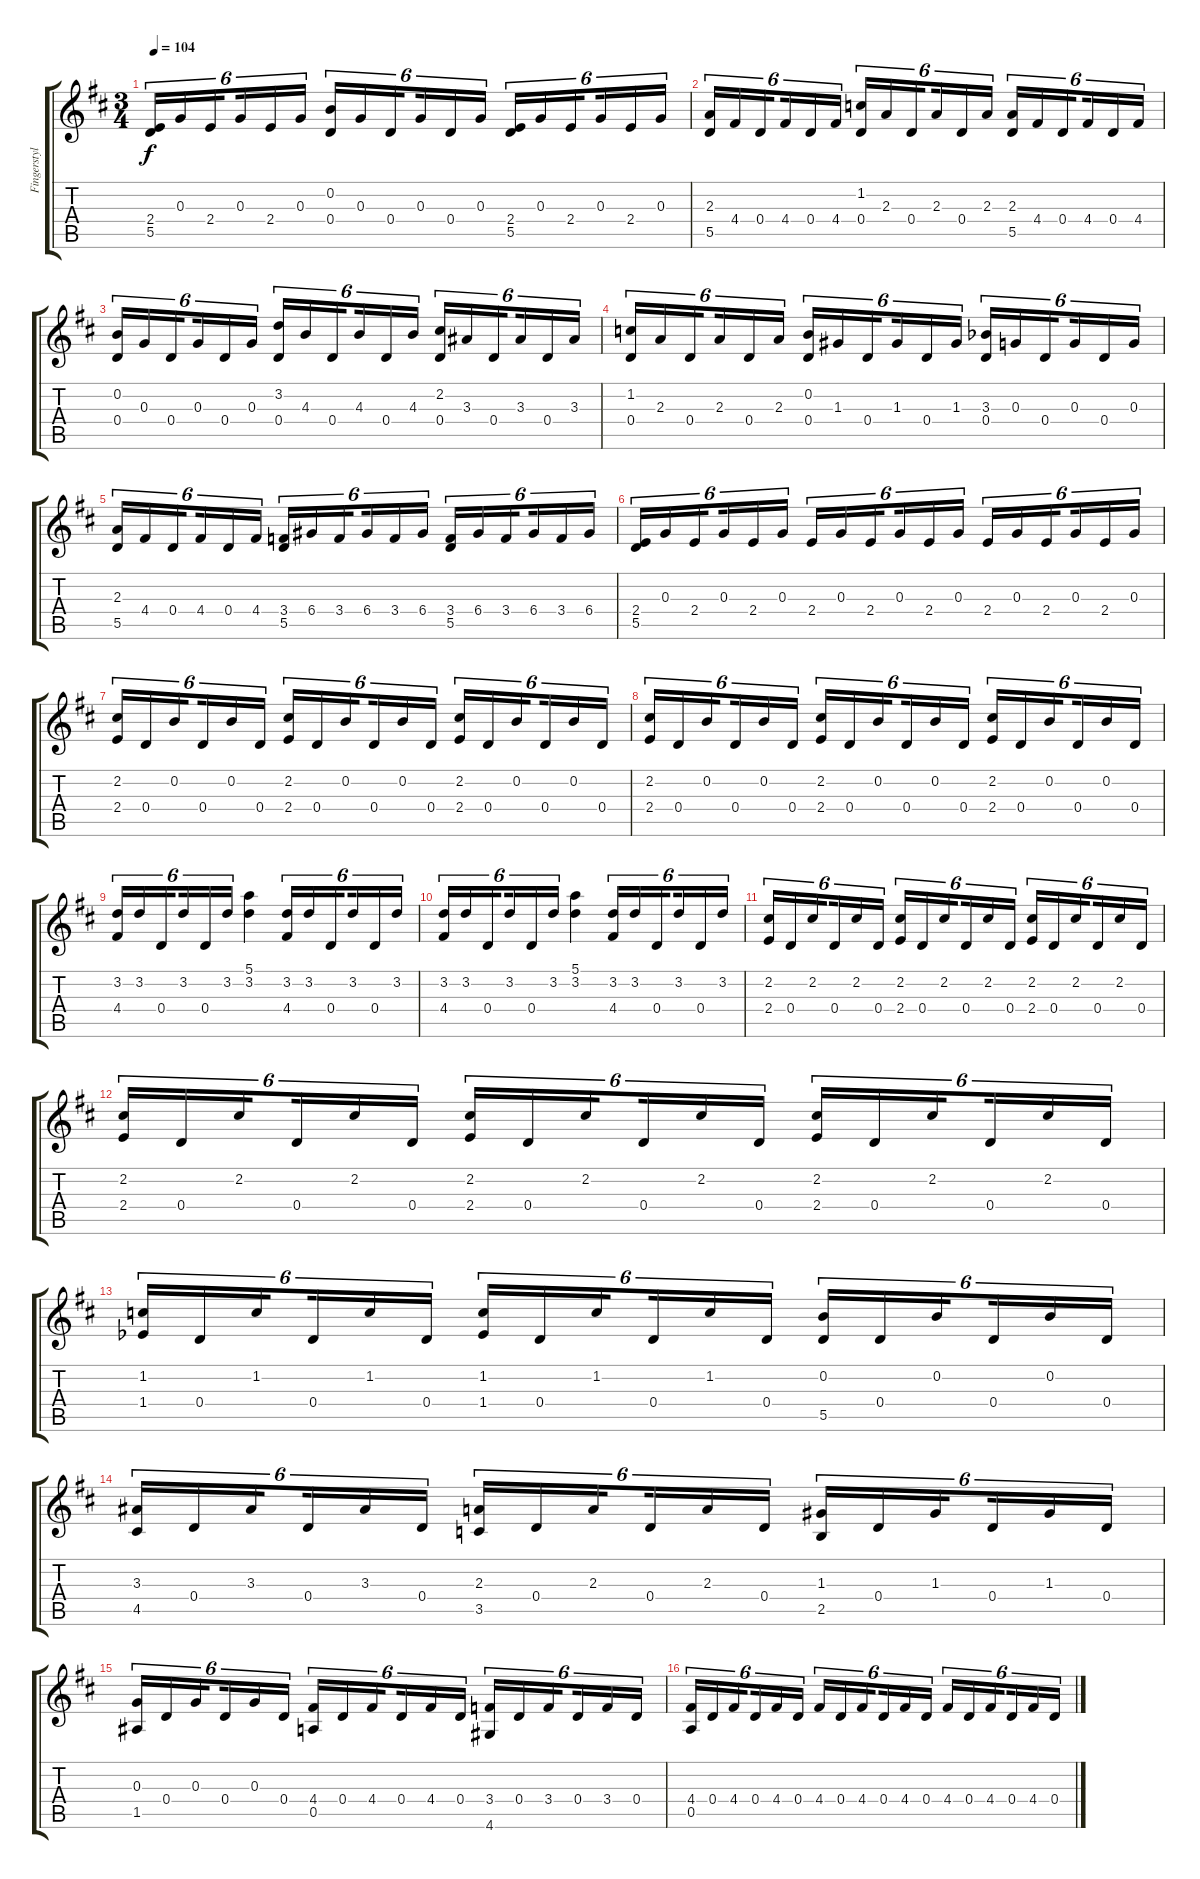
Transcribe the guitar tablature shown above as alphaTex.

\track ("Fingerstyle guitar" "Fingerstyl") {instrument acousticguitarnylon}
\staff {score tabs}
\tuning (E4 B3 G3 D3 A2 E2) {hide}
\ts (3 4)
\tempo 104
\clef g2
\ks d
(2.4 5.5).16{tu (6 4) dy f} 0.3.16{tu (6 4)} 2.4.16{tu (6 4) beam splitsecondary} 0.3.16{tu (6 4)} 2.4.16{tu (6 4)} 0.3.16{tu (6 4)} (0.2 0.4).16{tu (6 4)} 0.3.16{tu (6 4)} 0.4.16{tu (6 4) beam splitsecondary} 0.3.16{tu (6 4)} 0.4.16{tu (6 4)} 0.3.16{tu (6 4)} (2.4 5.5).16{tu (6 4)} 0.3.16{tu (6 4)} 2.4.16{tu (6 4) beam splitsecondary} 0.3.16{tu (6 4)} 2.4.16{tu (6 4)} 0.3.16{tu (6 4)} |
(2.3 5.5).16{tu (6 4)} 4.4.16{tu (6 4)} 0.4.16{tu (6 4) beam splitsecondary} 4.4.16{tu (6 4)} 0.4.16{tu (6 4)} 4.4.16{tu (6 4)} (1.2 0.4).16{tu (6 4)} 2.3.16{tu (6 4)} 0.4.16{tu (6 4) beam splitsecondary} 2.3.16{tu (6 4)} 0.4.16{tu (6 4)} 2.3.16{tu (6 4)} (2.3 5.5).16{tu (6 4)} 4.4.16{tu (6 4)} 0.4.16{tu (6 4) beam splitsecondary} 4.4.16{tu (6 4)} 0.4.16{tu (6 4)} 4.4.16{tu (6 4)} |
(0.2 0.4).16{tu (6 4)} 0.3.16{tu (6 4)} 0.4.16{tu (6 4) beam splitsecondary} 0.3.16{tu (6 4)} 0.4.16{tu (6 4)} 0.3.16{tu (6 4)} (3.2 0.4).16{tu (6 4)} 4.3.16{tu (6 4)} 0.4.16{tu (6 4) beam splitsecondary} 4.3.16{tu (6 4)} 0.4.16{tu (6 4)} 4.3.16{tu (6 4)} (2.2 0.4).16{tu (6 4)} 3.3.16{tu (6 4)} 0.4.16{tu (6 4) beam splitsecondary} 3.3.16{tu (6 4)} 0.4.16{tu (6 4)} 3.3.16{tu (6 4)} |
(1.2 0.4).16{tu (6 4)} 2.3.16{tu (6 4)} 0.4.16{tu (6 4) beam splitsecondary} 2.3.16{tu (6 4)} 0.4.16{tu (6 4)} 2.3.16{tu (6 4)} (0.2 0.4).16{tu (6 4)} 1.3.16{tu (6 4)} 0.4.16{tu (6 4) beam splitsecondary} 1.3.16{tu (6 4)} 0.4.16{tu (6 4)} 1.3.16{tu (6 4)} (3.3{acc b} 0.4).16{tu (6 4)} 0.3.16{tu (6 4)} 0.4.16{tu (6 4) beam splitsecondary} 0.3.16{tu (6 4)} 0.4.16{tu (6 4)} 0.3.16{tu (6 4)} |
(2.3 5.5).16{tu (6 4)} 4.4.16{tu (6 4)} 0.4.16{tu (6 4) beam splitsecondary} 4.4.16{tu (6 4)} 0.4.16{tu (6 4)} 4.4.16{tu (6 4)} (3.4 5.5).16{tu (6 4)} 6.4.16{tu (6 4)} 3.4.16{tu (6 4) beam splitsecondary} 6.4.16{tu (6 4)} 3.4.16{tu (6 4)} 6.4.16{tu (6 4)} (3.4 5.5).16{tu (6 4)} 6.4.16{tu (6 4)} 3.4.16{tu (6 4) beam splitsecondary} 6.4.16{tu (6 4)} 3.4.16{tu (6 4)} 6.4.16{tu (6 4)} |
(2.4 5.5).16{tu (6 4)} 0.3.16{tu (6 4)} 2.4.16{tu (6 4) beam splitsecondary} 0.3.16{tu (6 4)} 2.4.16{tu (6 4)} 0.3.16{tu (6 4)} 2.4.16{tu (6 4)} 0.3.16{tu (6 4)} 2.4.16{tu (6 4) beam splitsecondary} 0.3.16{tu (6 4)} 2.4.16{tu (6 4)} 0.3.16{tu (6 4)} 2.4.16{tu (6 4)} 0.3.16{tu (6 4)} 2.4.16{tu (6 4) beam splitsecondary} 0.3.16{tu (6 4)} 2.4.16{tu (6 4)} 0.3.16{tu (6 4)} |
(2.2 2.4).16{tu (6 4)} 0.4.16{tu (6 4)} 0.2.16{tu (6 4) beam splitsecondary} 0.4.16{tu (6 4)} 0.2.16{tu (6 4)} 0.4.16{tu (6 4)} (2.2 2.4).16{tu (6 4)} 0.4.16{tu (6 4)} 0.2.16{tu (6 4) beam splitsecondary} 0.4.16{tu (6 4)} 0.2.16{tu (6 4)} 0.4.16{tu (6 4)} (2.2 2.4).16{tu (6 4)} 0.4.16{tu (6 4)} 0.2.16{tu (6 4) beam splitsecondary} 0.4.16{tu (6 4)} 0.2.16{tu (6 4)} 0.4.16{tu (6 4)} |
(2.2 2.4).16{tu (6 4)} 0.4.16{tu (6 4)} 0.2.16{tu (6 4) beam splitsecondary} 0.4.16{tu (6 4)} 0.2.16{tu (6 4)} 0.4.16{tu (6 4)} (2.2 2.4).16{tu (6 4)} 0.4.16{tu (6 4)} 0.2.16{tu (6 4) beam splitsecondary} 0.4.16{tu (6 4)} 0.2.16{tu (6 4)} 0.4.16{tu (6 4)} (2.2 2.4).16{tu (6 4)} 0.4.16{tu (6 4)} 0.2.16{tu (6 4) beam splitsecondary} 0.4.16{tu (6 4)} 0.2.16{tu (6 4)} 0.4.16{tu (6 4)} |
(3.2 4.4).16{tu (6 4)} 3.2.16{tu (6 4)} 0.4.16{tu (6 4) beam splitsecondary} 3.2.16{tu (6 4)} 0.4.16{tu (6 4)} 3.2.16{tu (6 4)} (5.1 3.2).4 (3.2 4.4).16{tu (6 4)} 3.2.16{tu (6 4)} 0.4.16{tu (6 4) beam splitsecondary} 3.2.16{tu (6 4)} 0.4.16{tu (6 4)} 3.2.16{tu (6 4)} |
(3.2 4.4).16{tu (6 4)} 3.2.16{tu (6 4)} 0.4.16{tu (6 4) beam splitsecondary} 3.2.16{tu (6 4)} 0.4.16{tu (6 4)} 3.2.16{tu (6 4)} (5.1 3.2).4 (3.2 4.4).16{tu (6 4)} 3.2.16{tu (6 4)} 0.4.16{tu (6 4) beam splitsecondary} 3.2.16{tu (6 4)} 0.4.16{tu (6 4)} 3.2.16{tu (6 4)} |
(2.2 2.4).16{tu (6 4)} 0.4.16{tu (6 4)} 2.2.16{tu (6 4) beam splitsecondary} 0.4.16{tu (6 4)} 2.2.16{tu (6 4)} 0.4.16{tu (6 4)} (2.2 2.4).16{tu (6 4)} 0.4.16{tu (6 4)} 2.2.16{tu (6 4) beam splitsecondary} 0.4.16{tu (6 4)} 2.2.16{tu (6 4)} 0.4.16{tu (6 4)} (2.2 2.4).16{tu (6 4)} 0.4.16{tu (6 4)} 2.2.16{tu (6 4) beam splitsecondary} 0.4.16{tu (6 4)} 2.2.16{tu (6 4)} 0.4.16{tu (6 4)} |
(2.2 2.4).16{tu (6 4)} 0.4.16{tu (6 4)} 2.2.16{tu (6 4) beam splitsecondary} 0.4.16{tu (6 4)} 2.2.16{tu (6 4)} 0.4.16{tu (6 4)} (2.2 2.4).16{tu (6 4)} 0.4.16{tu (6 4)} 2.2.16{tu (6 4) beam splitsecondary} 0.4.16{tu (6 4)} 2.2.16{tu (6 4)} 0.4.16{tu (6 4)} (2.2 2.4).16{tu (6 4)} 0.4.16{tu (6 4)} 2.2.16{tu (6 4) beam splitsecondary} 0.4.16{tu (6 4)} 2.2.16{tu (6 4)} 0.4.16{tu (6 4)} |
(1.2 1.4{acc b}).16{tu (6 4)} 0.4.16{tu (6 4)} 1.2.16{tu (6 4) beam splitsecondary} 0.4.16{tu (6 4)} 1.2.16{tu (6 4)} 0.4.16{tu (6 4)} (1.2 1.4{acc b}).16{tu (6 4)} 0.4.16{tu (6 4)} 1.2.16{tu (6 4) beam splitsecondary} 0.4.16{tu (6 4)} 1.2.16{tu (6 4)} 0.4.16{tu (6 4)} (0.2 5.5).16{tu (6 4)} 0.4.16{tu (6 4)} 0.2.16{tu (6 4) beam splitsecondary} 0.4.16{tu (6 4)} 0.2.16{tu (6 4)} 0.4.16{tu (6 4)} |
(3.3 4.5).16{tu (6 4)} 0.4.16{tu (6 4)} 3.3.16{tu (6 4) beam splitsecondary} 0.4.16{tu (6 4)} 3.3.16{tu (6 4)} 0.4.16{tu (6 4)} (2.3 3.5).16{tu (6 4)} 0.4.16{tu (6 4)} 2.3.16{tu (6 4) beam splitsecondary} 0.4.16{tu (6 4)} 2.3.16{tu (6 4)} 0.4.16{tu (6 4)} (1.3 2.5).16{tu (6 4)} 0.4.16{tu (6 4)} 1.3.16{tu (6 4) beam splitsecondary} 0.4.16{tu (6 4)} 1.3.16{tu (6 4)} 0.4.16{tu (6 4)} |
(0.3 1.5).16{tu (6 4)} 0.4.16{tu (6 4)} 0.3.16{tu (6 4) beam splitsecondary} 0.4.16{tu (6 4)} 0.3.16{tu (6 4)} 0.4.16{tu (6 4)} (4.4 0.5).16{tu (6 4)} 0.4.16{tu (6 4)} 4.4.16{tu (6 4) beam splitsecondary} 0.4.16{tu (6 4)} 4.4.16{tu (6 4)} 0.4.16{tu (6 4)} (3.4 4.6).16{tu (6 4)} 0.4.16{tu (6 4)} 3.4.16{tu (6 4) beam splitsecondary} 0.4.16{tu (6 4)} 3.4.16{tu (6 4)} 0.4.16{tu (6 4)} |
(4.4 0.5).16{tu (6 4)} 0.4.16{tu (6 4)} 4.4.16{tu (6 4) beam splitsecondary} 0.4.16{tu (6 4)} 4.4.16{tu (6 4)} 0.4.16{tu (6 4)} 4.4.16{tu (6 4)} 0.4.16{tu (6 4)} 4.4.16{tu (6 4) beam splitsecondary} 0.4.16{tu (6 4)} 4.4.16{tu (6 4)} 0.4.16{tu (6 4)} 4.4.16{tu (6 4)} 0.4.16{tu (6 4)} 4.4.16{tu (6 4) beam splitsecondary} 0.4.16{tu (6 4)} 4.4.16{tu (6 4)} 0.4.16{tu (6 4)}
